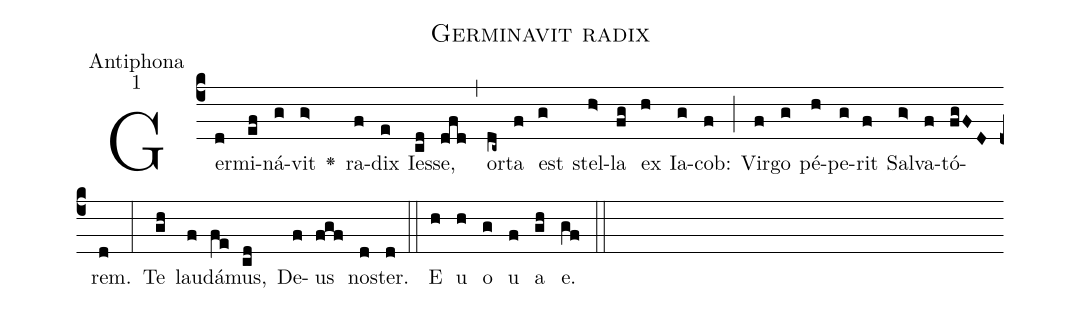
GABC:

name:Germinavit radix;
office-part:Antiphona;
mode:1;
%%
(c4)Ger(d)mi(ef)ná(g)vit(g>) <v>\greheightstar</v>() ra(f)dix(e) Ies(cd)se,(dfd) (,) or(dc~)ta(f) est(g) stel(h>)la(fg) ex(h) Ia(g)cob:(f) (;) Vir(f)go(g) pé(h)pe(g)rit(f) Sal(g>)va(f)tó(fgFD)rem.(d) (:) Te(gh) lau(f)dá(fe)mus,(cd) De(f)us(fgf) no(d)ster.(d) (::)
E(h) u(h) o(g) u(f) a(gh) e.(gf) (::)
